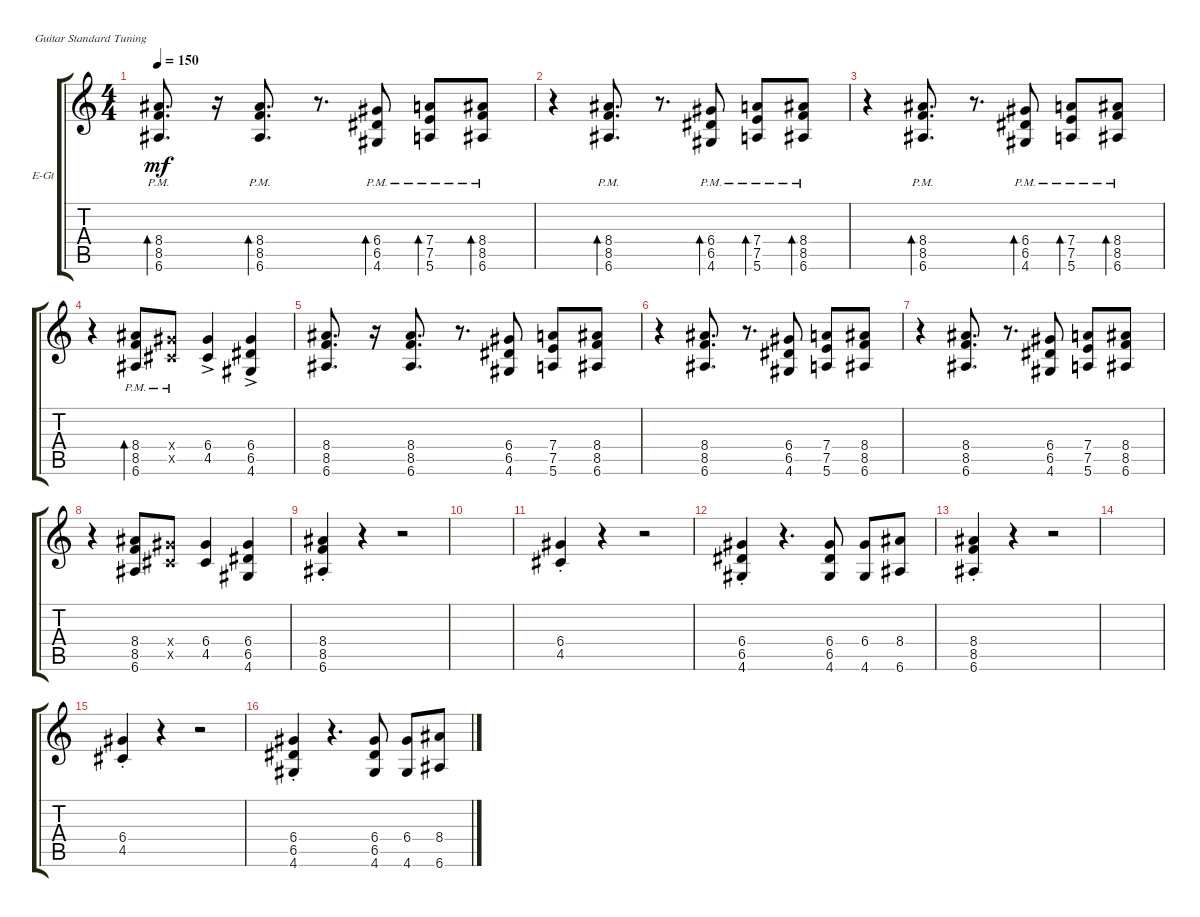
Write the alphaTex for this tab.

\defaultSystemsLayout 4
\bracketExtendMode groupsimilarinstruments
\firstSystemTrackNameOrientation horizontal
\otherSystemsTrackNameOrientation horizontal
\track ("Electric Guitar" "E-Gt") {instrument overdrivenguitar}
\staff {score tabs}
\tuning (E4 B3 G3 D3 A2 E2)
\ts (4 4)
\tempo 150
\clef g2
\scale
0.485477
\ks c
(6.6{pm} 8.5{pm} 8.4{pm}).8{d bd 30 dy mf instrument overdrivenguitar} r.16 (6.6{pm} 8.5{pm} 8.4{pm}).8{d bd 30} r.8{d} (4.6{pm} 6.5{pm} 6.4{pm}).8{bd 30} (5.6{pm} 7.5{pm} 7.4{pm}).8{bd 30} (6.6{pm} 8.5{pm} 8.4{pm}).8{bd 30} |
\scale
0.257261 r.4 (6.6{pm} 8.5{pm} 8.4{pm}).8{d bd 30} r.8{d} (4.6{pm} 6.5{pm} 6.4{pm}).8{bd 30} (5.6{pm} 7.5{pm} 7.4{pm}).8{bd 30} (6.6{pm} 8.5{pm} 8.4{pm}).8{bd 30} |
\scale
0.257261 r.4 (6.6{pm} 8.5{pm} 8.4{pm}).8{d bd 30} r.8{d} (4.6{pm} 6.5{pm} 6.4{pm}).8{bd 30} (5.6{pm} 7.5{pm} 7.4{pm}).8{bd 30} (6.6{pm} 8.5{pm} 8.4{pm}).8{bd 30} |
\scale
0.333333 r.4 (6.6{pm} 8.5{pm} 8.4{pm}).8{bd 30} (6.4{pm x} 4.5{x}).8 (4.5{ac} 6.4{ac}).4 (4.6{ac} 6.5{ac} 6.4{ac}).4 |
\scale
0.333333 (6.6 8.5 8.4).8{d} r.16 (6.6 8.5 8.4).8{d} r.8{d} (4.6 6.5 6.4).8 (5.6 7.5 7.4).8 (6.6 8.5 8.4).8 |
\scale
0.333333 r.4 (6.6 8.5 8.4).8{d} r.8{d} (4.6 6.5 6.4).8 (5.6 7.5 7.4).8 (6.6 8.5 8.4).8 |
\scale
0.333333 r.4 (6.6 8.5 8.4).8{d} r.8{d} (4.6 6.5 6.4).8 (5.6 7.5 7.4).8 (6.6 8.5 8.4).8 |
\scale
0.333333 r.4 (6.6 8.5 8.4).8 (6.4{x} 4.5{x}).8 (4.5 6.4).4 (4.6 6.5 6.4).4 |
\scale
0.333333 (6.6{st} 8.5{st} 8.4{st}).4 r.4 r.2 |
\scale
0.333333 |
\scale
0.333333 (4.5{st} 6.4{st}).4 r.4 r.2 |
\scale
0.333333 (4.6{st} 6.5{st} 6.4{st}).4 r.4{d} (4.6 6.5 6.4).8 (4.6 6.4).8 (6.6 8.4).8 |
\scale
0.333333 (6.6{st} 8.5{st} 8.4{st}).4 r.4 r.2 |
\scale
0.333333 |
\scale
0.333333 (4.5{st} 6.4{st}).4 r.4 r.2 |
\scale
0.333333 (4.6{st} 6.5{st} 6.4{st}).4 r.4{d} (4.6 6.5 6.4).8 (4.6 6.4).8 (6.6 8.4).8
